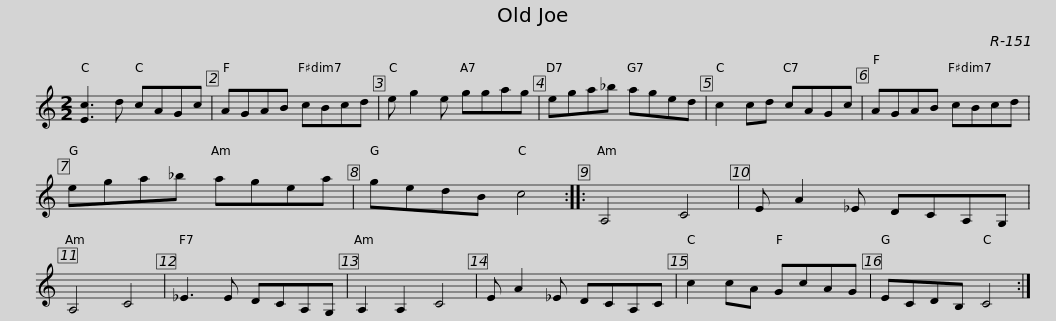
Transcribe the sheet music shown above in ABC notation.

X:1
L:1/8
M:2/2
I:linebreak $
K:C
V:1 treble
V:1
 [Ec]3 d cAGc | AGAB cBcd | e g2 e ggag | ega_b aged | c2 cd cAGc |$ %5
 AGAB cBcd | ega_b agea | gedB c4 :: A,4 C4 | E A2 _E DCA,G, | %10
 A,4 C4 |$ _E3 E DCA,G, | A,2 A,2 C4 | E A2 _E DCA,C | c2 cA GcAG | %15
 ECDB, C4 :| %16
